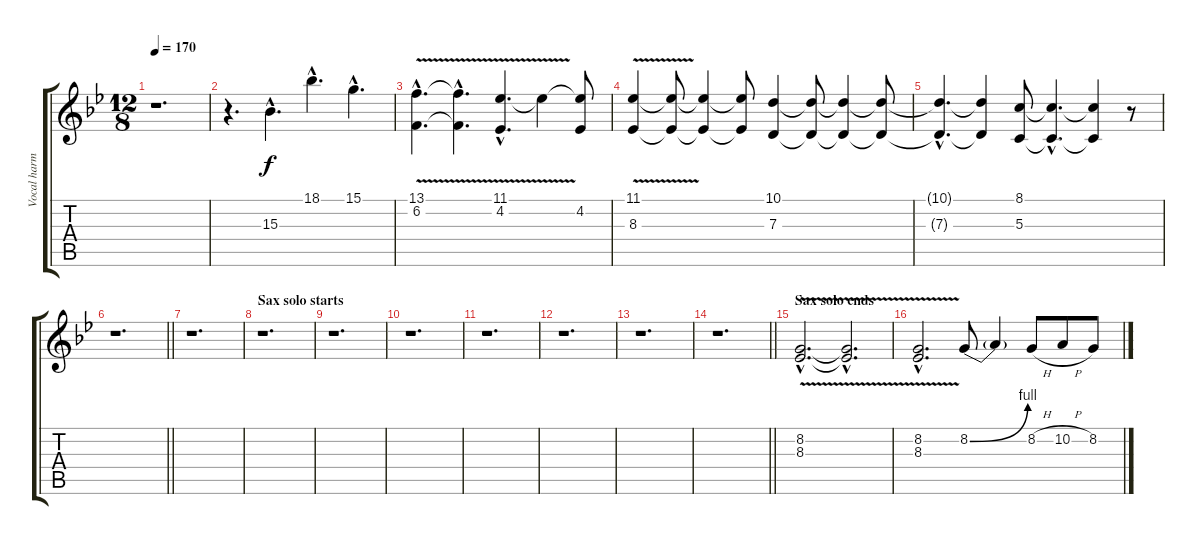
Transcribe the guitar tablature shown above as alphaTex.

\track ("Vocal harmonies" "Vocal harm") {instrument choiraahs}
\staff {score tabs}
\tuning (E4 B3 G3 D3 A2 E2) {hide}
\ts (12 8)
\tempo 170
\clef g2
\ks bb
r.1{d dy f} |
r.4{d} 15.3{hac}.4{d} 18.1{hac}.4{d} 15.1{hac}.4{d} |
(13.1{v hac} 6.2{hac}).4{d} (13.1{hac t} 6.2{hac t}).4{d} (11.1{v hac} 4.2{hac}).4{d} 11.1{t}.4 (11.1{t} 4.2).8 |
(11.1{v} 8.3).4 (11.1{t} 8.3{t}).8 (11.1{t} 8.3{t}).4 (11.1{t} 8.3{t}).8 (10.1 7.3).4 (10.1{t} 7.3{t}).8 (10.1{t} 7.3{t}).4 (10.1{t} 7.3{t}).8 |
(10.1{hac t} 7.3{hac t}).4{d} (10.1{t} 7.3{t}).4 (8.1 5.3).8 (8.1{hac t} 5.3{hac t}).4{d} (8.1{t} 5.3{t}).4 r.8 |
\barLineRight lightlight
r.1{d} |
r.1{d} |
\section ("" "Sax solo starts")
r.1{d} |
r.1{d} |
r.1{d} |
r.1{d} |
r.1{d} |
r.1{d} |
\barLineRight lightlight
r.1{d} |
\section ("" "Sax solo ends")
(8.2{v hac} 8.3{hac}).2{d} (8.2{hac t} 8.3{hac t}).2{d} |
(8.2{v hac} 8.3{hac}).2{d} 8.2{be (bend 0 0 60 4)}.8 8.2{t}.4 8.2{h}.8 10.2{h}.8 8.2{sl}.8
